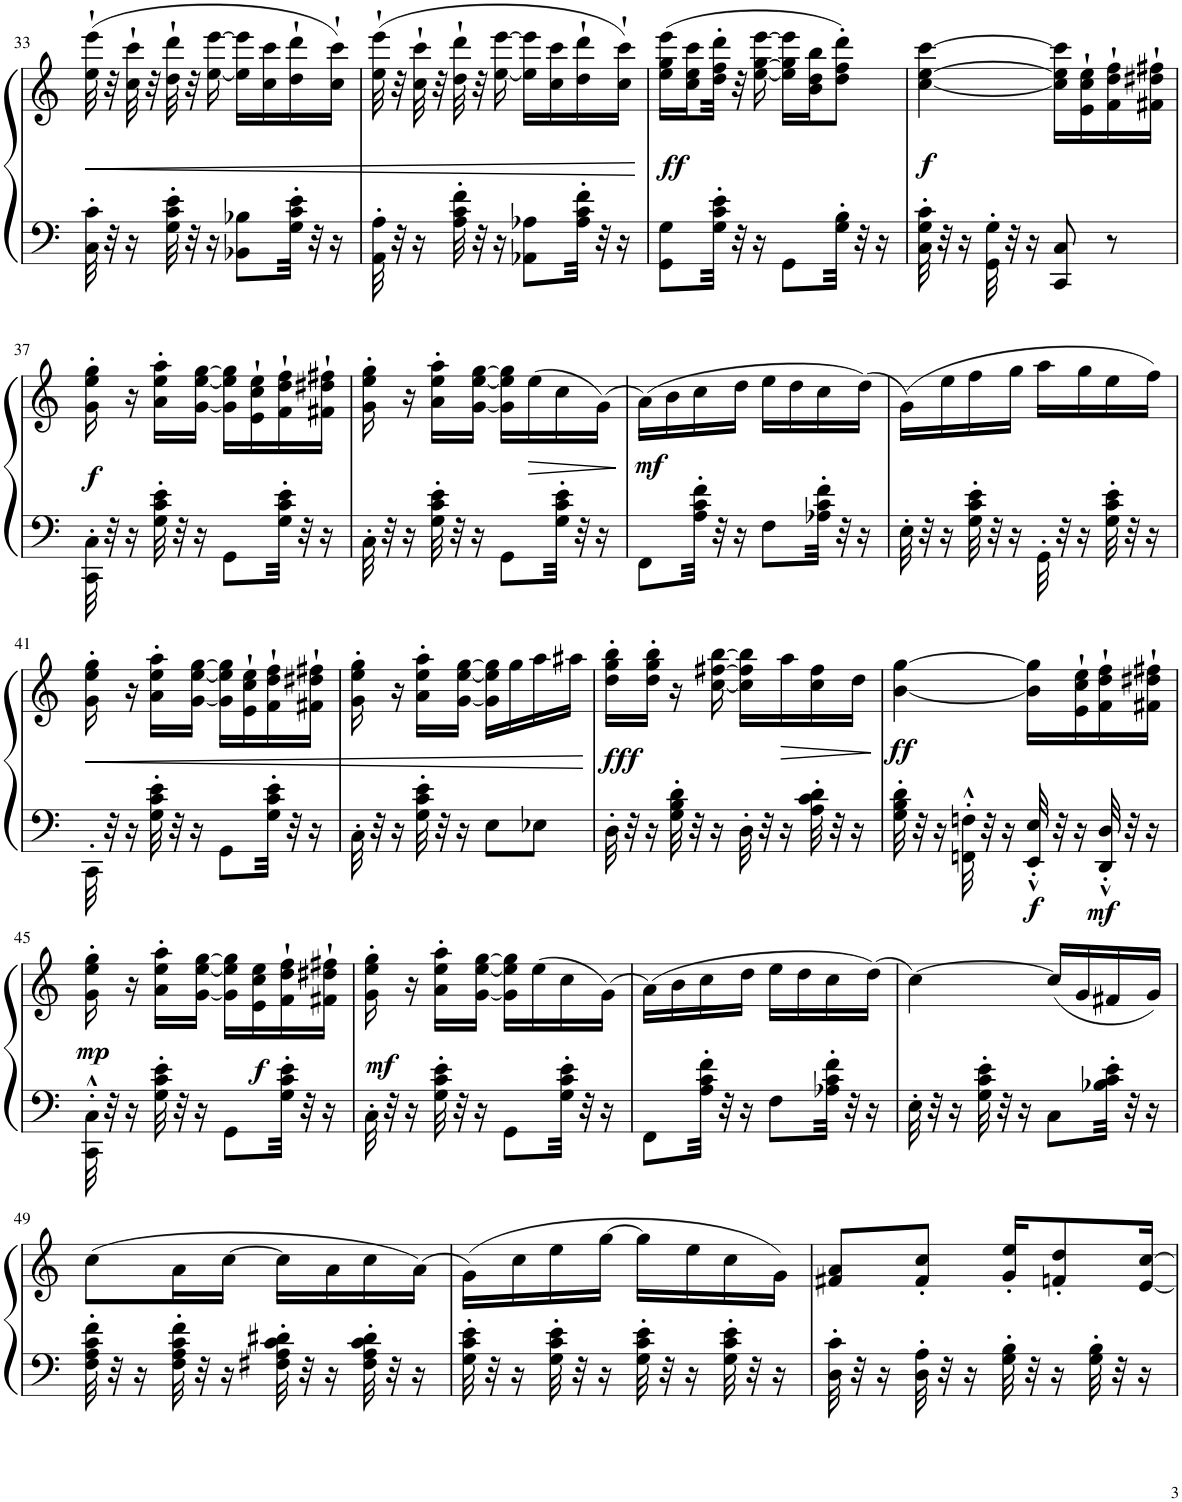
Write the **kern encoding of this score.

**kern	**kern	**dynam
*part1	*part1	*part1
*staff2	*staff1	*staff1/2
*I"Piano	*	*
*I'Pno.	*	*
!!LO:PB:g=z
*clefF4	*clefG2	*
*k[]	*k[]	*
*M2/4	*M2/4	*
=33	=33	=33
!	!	!LO:HP:b
32C\' 32c\'	(32ee\` 32eee\`	<
32r	32r	.
16r	32cc\` 32ccc\`	.
.	32r	.
32G\' 32c\' 32e\'	32dd\` 32ddd\`	.
32r	32r	.
16r	[<16ee\ [16eee\	.
8BB-X\ 8B-X\L	16ee\] 16eee\]LL	.
.	16cc\ 16ccc\	.
32G\' 32c\' 32e\'Jkk	16dd\` 16ddd\`	.
32r	.	.
16r	16cc\` 16ccc\`JJ)	.
=34	=34	=34
32AA\' 32A\'	(32ee\` 32eee\`	.
32r	32r	.
16r	32cc\` 32ccc\`	.
.	32r	.
32A\' 32c\' 32f\'	32dd\` 32ddd\`	.
32r	32r	.
16r	[<16ee\ [16eee\	.
8AA-X\ 8A-X\L	16ee\] 16eee\]LL	.
.	16cc\ 16ccc\	.
32A-\' 32c\' 32f\'Jkk	16dd\` 16ddd\`	.
32r	.	.
16r	16cc\` 16ccc\`JJ)	.
.	.	[
=35	=35	=35
!	!	!LO:DY:b
8GG\ 8G\L	(16ee\ 16gg\ 16eee\LL	ff
.	16cc\ 16ee\ 16ccc\	.
32G\' 32c\' 32e\'Jkk	32dd\' 32ff\' 32ddd\'JJk	.
32r	32r	.
16r	[<16ee\ [16gg\ [16eee\	.
8GG\L	16ee\] 16gg\] 16eee\]LL	.
.	16b\ 16dd\ 16bb\J	.
32G\' 32B\'Jkk	8dd\' 8ff\' 8ddd\'J)	.
32r	.	.
16r	.	.
=36	=36	=36
!	!	!LO:DY:b
32C\' 32G\' 32c\'	[<4cc\ [4ee\ [4ccc\	f
32r	.	.
16r	.	.
32GG\' 32G\'	.	.
32r	.	.
16r	.	.
8CC/ 8C/	16cc\] 16ee\] 16ccc\]LL	.
.	16e\` 16cc\` 16ee\`	.
8r	16f\` 16dd\` 16ff\`	.
.	16f#X\` 16dd#X\` 16ff#X\`JJ	.
!!LO:LB:g=z
=37	=37	=37
!	!	!LO:DY:b
32CC\' 32C\'	16g\' 16ee\' 16gg\'	f
32r	.	.
16r	16r	.
32G\' 32c\' 32e\'	16a\' 16ee\' 16aa\'LL	.
32r	.	.
16r	[<16g\ [<16ee\ [16gg\JJ	.
8GG\L	16g\] 16ee\] 16gg\]LL	.
.	16e\` 16cc\` 16ee\`	.
32G\' 32c\' 32e\'Jkk	16f\` 16dd\` 16ff\`	.
32r	.	.
16r	16f#X\` 16dd#X\` 16ff#X\`JJ	.
=38	=38	=38
32C'\	16g\' 16ee\' 16gg\'	.
32r	.	.
16r	16r	.
32G\' 32c\' 32e\'	16a\' 16ee\' 16aa\'LL	.
32r	.	.
16r	[<16g\ [<16ee\ [16gg\JJ	.
8GG\L	16g\] 16ee\] 16gg\]LL	.
!	!	!LO:HP:b
.	(16ee\	>
32G\' 32c\' 32e\'Jkk	16cc\	.
32r	.	.
16r	(16g\JJ)	.
.	.	]
=39	=39	=39
!	!	!LO:DY:b
8FF\L	(16a\LL)	mf
.	16b\	.
32A\' 32c\' 32f\'Jkk	16cc\	.
32r	.	.
16r	16dd\JJ	.
8F\L	16ee\LL	.
.	16dd\	.
32A-X\' 32c\' 32f\'Jkk	16cc\	.
32r	.	.
16r	(16dd\JJ)	.
=40	=40	=40
32E'\	(16g\LL)	.
32r	.	.
16r	16ee\	.
32G\' 32c\' 32e\'	16ff\	.
32r	.	.
16r	16gg\JJ	.
32GG'\	16aa\LL	.
32r	.	.
16r	16gg\	.
32G\' 32c\' 32e\'	16ee\	.
32r	.	.
16r	16ff\JJ)	.
!!LO:LB:g=z
=41	=41	=41
!	!	!LO:HP:b
32CC'\	16g\' 16ee\' 16gg\'	<
32r	.	.
16r	16r	.
32G\' 32c\' 32e\'	16a\' 16ee\' 16aa\'LL	.
32r	.	.
16r	[<16g\ [<16ee\ [16gg\JJ	.
8GG\L	16g\] 16ee\] 16gg\]LL	.
.	16e\` 16cc\` 16ee\`	.
32G\' 32c\' 32e\'Jkk	16f\` 16dd\` 16ff\`	.
32r	.	.
16r	16f#X\` 16dd#X\` 16ff#X\`JJ	.
=42	=42	=42
32C'\	16g\' 16ee\' 16gg\'	.
32r	.	.
16r	16r	.
32G\' 32c\' 32e\'	16a\' 16ee\' 16aa\'LL	.
32r	.	.
16r	[<16g\ [<16ee\ [16gg\JJ	.
8E\L	16g\] 16ee\] 16gg\]LL	.
.	16gg\	.
8E-X\J	16aa\	.
.	16aa#X\JJ	.
.	.	[
=43	=43	=43
!	!	!LO:DY:b
32D'\	16dd\' 16gg\' 16bb\'LL	fff
32r	.	.
16r	16dd\' 16gg\' 16bb\'JJ	.
32G\' 32B\' 32d\'	16r	.
32r	.	.
16r	[<16cc\ [>16ff#X\ [16bb\	.
32D'\	16cc\] 16ff#\] 16bb\]LL	.
32r	.	.
!	!	!LO:HP:b
16r	16aa\	>
32A\' 32c\' 32d\'	16cc\ 16ff#\	.
32r	.	.
16r	16dd\JJ	.
.	.	]
=44	=44	=44
!	!	!LO:DY:b
32G\' 32B\' 32d\'	[<4b\ [4gg\	ff
32r	.	.
16r	.	.
32FFn\'^^ 32Fn\'^^	.	.
32r	.	.
16r	.	.
!	!	!LO:DY:b=2
32EE/'^^ 32E/'^^	16b\] 16gg\]LL	f
32r	.	.
16r	16e\` 16cc\` 16ee\`	.
!	!	!LO:DY:b=2
32DD/'^^ 32D/'^^	16f\` 16dd\` 16ff\`	mf
32r	.	.
16r	16f#X\` 16dd#X\` 16ff#X\`JJ	.
!!LO:LB:g=z
=45	=45	=45
!	!	!LO:DY:b
32CC\'^^ 32C\'^^	16g\' 16ee\' 16gg\'	mp
32r	.	.
16r	16r	.
32G\' 32c\' 32e\'	16a\' 16ee\' 16aa\'LL	.
32r	.	.
16r	[<16g\ [<16ee\ [16gg\JJ	.
8GG\L	16g\] 16ee\] 16gg\]LL	.
!	!	!LO:DY:b
.	16e\ 16cc\ 16ee\	f
32G\' 32c\' 32e\'Jkk	16f\` 16dd\` 16ff\`	.
32r	.	.
16r	16f#X\` 16dd#X\` 16ff#X\`JJ	.
=46	=46	=46
!	!	!LO:DY:b
32C'\	16g\' 16ee\' 16gg\'	mf
32r	.	.
16r	16r	.
32G\' 32c\' 32e\'	16a\' 16ee\' 16aa\'LL	.
32r	.	.
16r	[<16g\ [<16ee\ [16gg\JJ	.
8GG\L	16g\] 16ee\] 16gg\]LL	.
.	(16ee\	.
32G\' 32c\' 32e\'Jkk	16cc\	.
32r	.	.
16r	(16g\JJ)	.
=47	=47	=47
8FF\L	(16a\LL)	.
.	16b\	.
32A\' 32c\' 32f\'Jkk	16cc\	.
32r	.	.
16r	16dd\JJ	.
8F\L	16ee\LL	.
.	16dd\	.
32A-X\' 32c\' 32f\'Jkk	16cc\	.
32r	.	.
16r	(16dd\JJ)	.
=48	=48	=48
32E'\	[4cc\)	.
32r	.	.
16r	.	.
32G\' 32c\' 32e\'	.	.
32r	.	.
16r	.	.
8C\L	(16cc/LL]	.
.	16g/	.
32B-X\' 32c\' 32e\'Jkk	16f#X/	.
32r	.	.
16r	16g/JJ)	.
!!LO:LB:g=z
=49	=49	=49
32F\' 32A\' 32c\' 32f\'	(8cc\L	.
32r	.	.
16r	.	.
32F\' 32A\' 32c\' 32f\'	16a\L	.
32r	.	.
16r	[16cc\JJ	.
32F#X\' 32A\' 32c\' 32d#X\'	16cc\LL]	.
32r	.	.
16r	16a\	.
32F#\' 32A\' 32c\' 32d#\'	16cc\	.
32r	.	.
16r	(16a\JJ)	.
=50	=50	=50
32G\' 32c\' 32e\'	(16g\LL)	.
32r	.	.
16r	16cc\	.
32G\' 32c\' 32e\'	16ee\	.
32r	.	.
16r	[16gg\JJ	.
32G\' 32c\' 32e\'	16gg\LL]	.
32r	.	.
16r	16ee\	.
32G\' 32c\' 32e\'	16cc\	.
32r	.	.
16r	16g\JJ)	.
=51	=51	=51
32D\' 32c\'	8f#X/ 8a/L	.
32r	.	.
16r	.	.
32D\' 32A\'	8f#/' 8cc/'J	.
32r	.	.
16r	.	.
32G\' 32B\'	16g/' 16ee/'KL	.
32r	.	.
16r	8fn/' 8dd/'	.
32G\' 32B\'	.	.
32r	.	.
16r	[16e/ [16cc/Jk	.
=	=	=
*-	*-	*-
